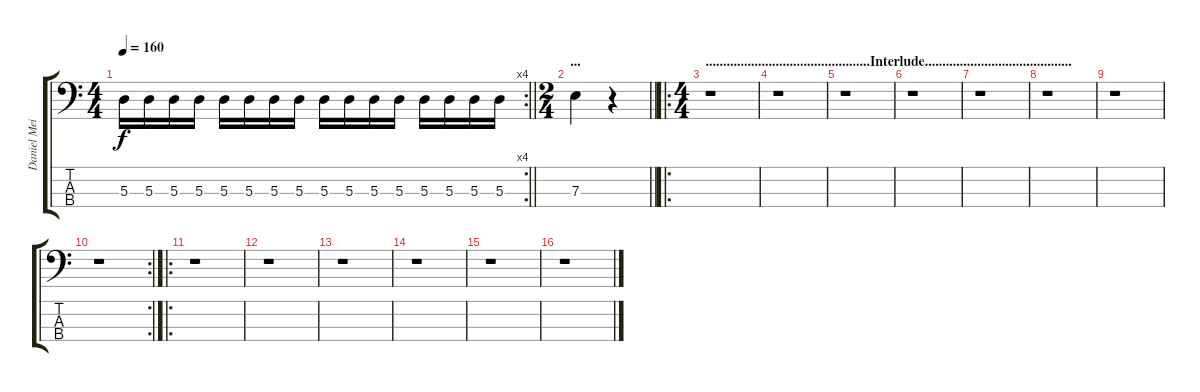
\track ("Daniel Meidal" "Daniel Mei") {instrument electricbassfinger}
\staff {score tabs}
\tuning (G2 D2 A1 E1) {hide}
\rc 4
\ts (4 4)
\tempo 160
\clef f4
\barLineRight lightlight
\ks c
5.3.16{dy f} 5.3.16 5.3.16 5.3.16 5.3.16 5.3.16 5.3.16 5.3.16 5.3.16 5.3.16 5.3.16 5.3.16 5.3.16 5.3.16 5.3.16 5.3.16 |
\ts (2 4)
\section ("" "...")
\barLineRight lightlight
7.3.4 r.4 |
\ro
\ts (4 4)
\section ("" "...............................................Interlude..........................................")
r.1 |
r.1 |
r.1 |
r.1 |
r.1 |
r.1 |
r.1 |
\rc 2
r.1 |
\ro
r.1 |
r.1 |
r.1 |
r.1 |
r.1 |
r.1
